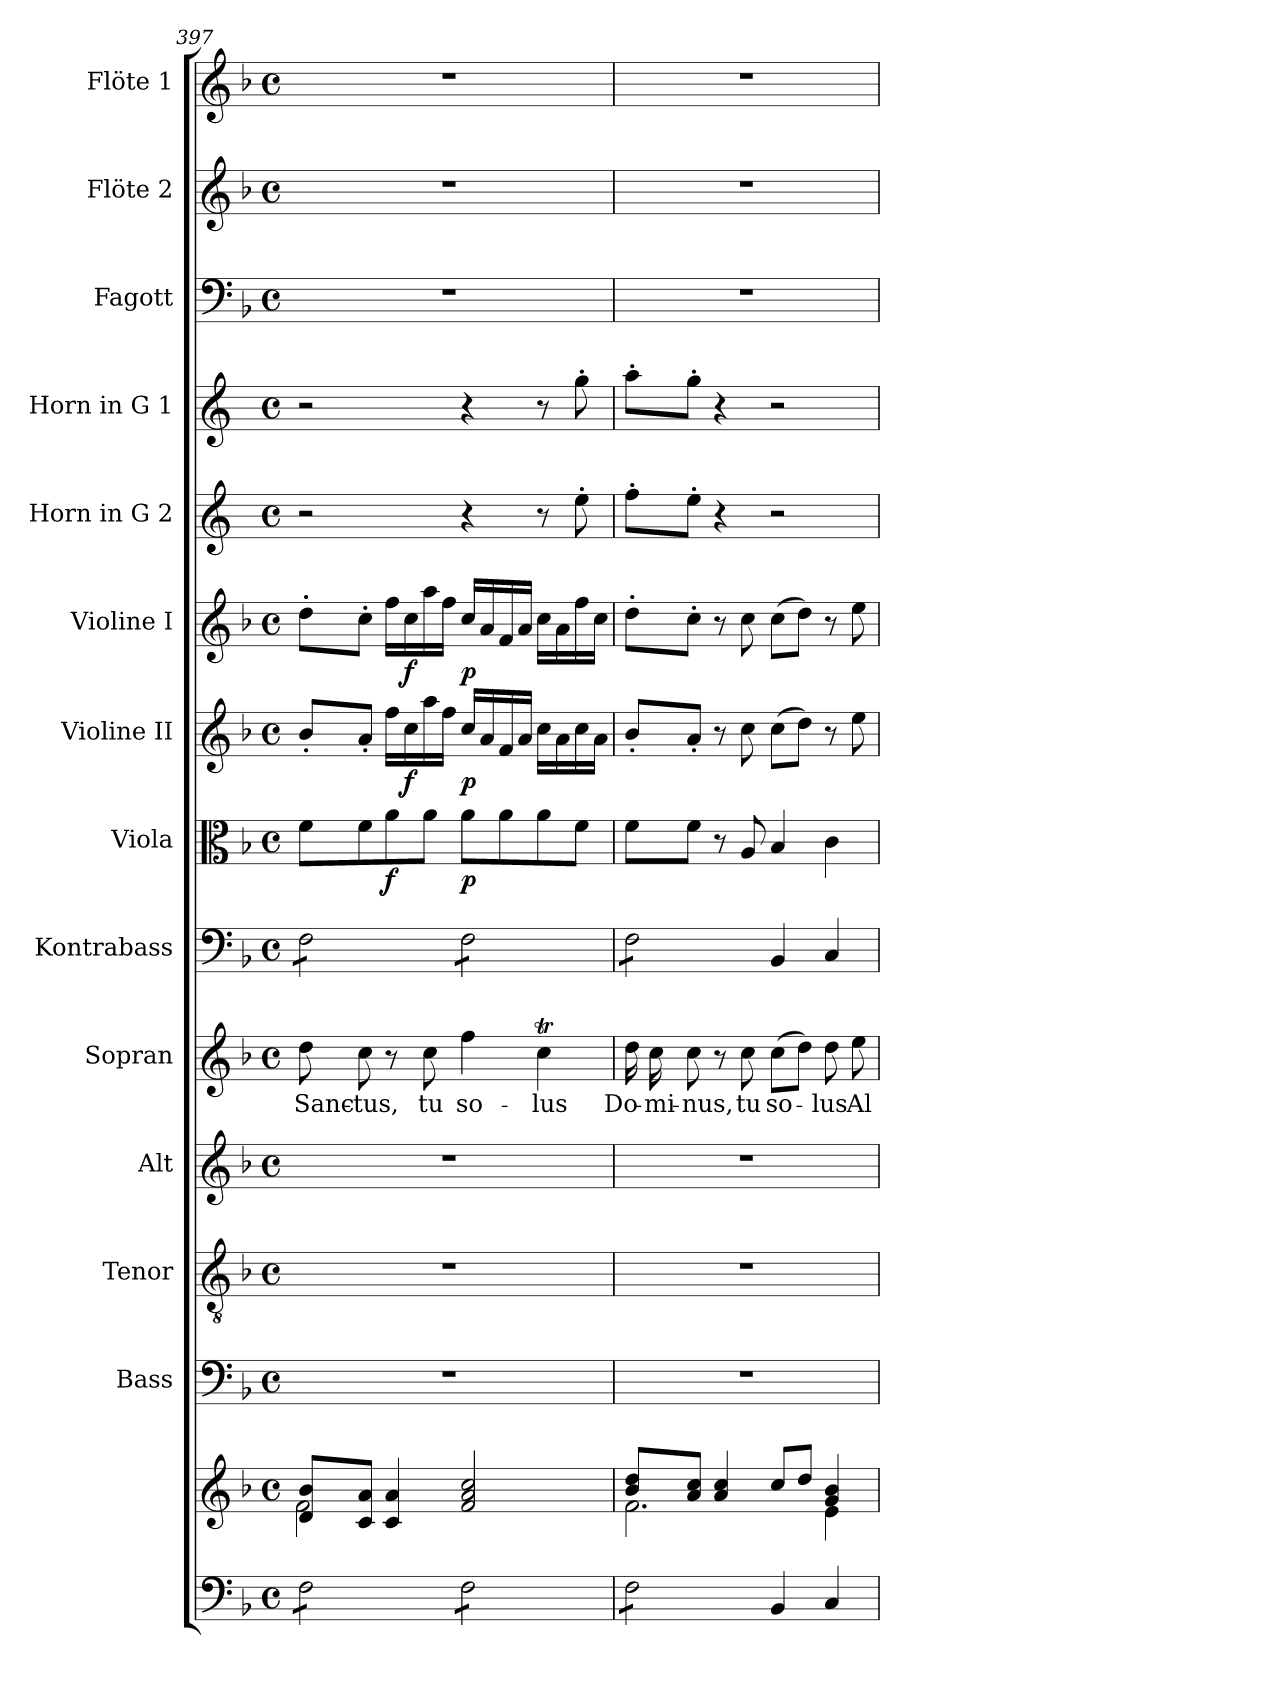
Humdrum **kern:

**kern	**kern	**kern	**kern	**kern	**kern	**text	**kern	**kern	**dynam	**kern	**dynam	**kern	**dynam	**kern	**kern	**kern	**kern	**kern
*part14	*part14	*part13	*part12	*part11	*part10	*part10	*part9	*part8	*part8	*part7	*part7	*part6	*part6	*part5	*part4	*part3	*part2	*part1
*staff15	*staff14	*staff13	*staff12	*staff11	*staff10	*staff10	*staff9	*staff8	*staff8	*staff7	*staff7	*staff6	*staff6	*staff5	*staff4	*staff3	*staff2	*staff1
*	*	*I"Bass	*I"Tenor	*I"Alt	*I"Sopran	*	*I"Kontrabass	*I"Viola	*	*I"Violine II	*	*I"Violine I	*	*I"Horn in G 2	*I"Horn in G 1	*I"Fagott	*I"Flöte 2	*I"Flöte 1
*	*	*I'B.	*I'T.	*I'A.	*I'S.	*	*I'Kb.	*I'Vla.	*	*I'Vl. II	*	*I'Vl. I	*	*	*	*I'Fg.	*I'Fl. 2	*I'Fl. 1
!!LO:PB:g=z
*clefF4	*clefG2	*clefF4	*clefGv2	*clefG2	*clefG2	*	*clefF4	*clefC3	*	*clefG2	*	*clefG2	*	*clefG2	*clefG2	*clefF4	*clefG2	*clefG2
*	*	*	*	*	*	*	*ITrd7c12	*	*	*	*	*	*	*ITrd4c7	*ITrd4c7	*	*	*
*k[b-]	*k[b-]	*k[b-]	*k[b-]	*k[b-]	*k[b-]	*	*k[b-]	*k[b-]	*	*k[b-]	*	*k[b-]	*	*k[b-]	*k[b-]	*k[b-]	*k[b-]	*k[b-]
*F:	*F:	*F:	*F:	*F:	*F:	*	*F:	*F:	*	*F:	*	*F:	*	*F:	*F:	*F:	*F:	*F:
*M4/4	*M4/4	*M4/4	*M4/4	*M4/4	*M4/4	*	*M4/4	*M4/4	*	*M4/4	*	*M4/4	*	*M4/4	*M4/4	*M4/4	*M4/4	*M4/4
*met(c)	*met(c)	*met(c)	*met(c)	*met(c)	*met(c)	*	*met(c)	*met(c)	*	*met(c)	*	*met(c)	*	*met(c)	*met(c)	*met(c)	*met(c)	*met(c)
=397	=397	=397	=397	=397	=397	=397	=397	=397	=397	=397	=397	=397	=397	=397	=397	=397	=397	=397
*	*^	*	*	*	*	*	*	*	*	*	*	*	*	*	*	*	*	*
!	!	!	!	!	!	!	!LO:LY:b	!	!	!	!	!	!	!	!	!	!	!	!
*tremolo	*	*	*	*	*	*	*	*	*	*	*	*	*	*	*	*	*	*	*
*	*	*	*	*	*	*	*	*tremolo	*	*	*	*	*	*	*	*	*	*	*
8F\L	8d/ 8b-/L	2f\	1r	1r	1r	8dd\	Sanc-	8FF\L	8f\L	.	8b-'</L	.	8dd'>\L	.	2r	2r	1r	1r	1r
!	!	!	!	!	!	!	!LO:LY:b	!	!	!	!	!	!	!	!	!	!	!	!
8F\	8c/ 8a/J	.	.	.	.	8cc\	-tus,	8FF\	8f\	.	8a'</J	.	8cc'>\J	.	.	.	.	.	.
!	!	!	!	!	!	!	!	!	!	!LO:DY:b	!	!	!	!	!	!	!	!	!
8F\	4c/ 4a/	.	.	.	.	8r	.	8FF\	8a\	f	16ff\LL	.	16ff\LL	.	.	.	.	.	.
!	!	!	!	!	!	!	!	!	!	!	!	!LO:DY:b	!	!LO:DY:b	!	!	!	!	!
.	.	.	.	.	.	.	.	.	.	.	16cc\	f	16cc\	f	.	.	.	.	.
!	!	!	!	!	!	!	!LO:LY:b	!	!	!	!	!	!	!	!	!	!	!	!
8F\J	.	.	.	.	.	8cc\	tu	8FF\J	8a\J	.	16aa\	.	16aa\	.	.	.	.	.	.
.	.	.	.	.	.	.	.	.	.	.	16ff\JJ	.	16ff\JJ	.	.	.	.	.	.
!	!	!	!	!	!	!	!LO:LY:b	!	!	!LO:DY:b	!	!LO:DY:b	!	!LO:DY:b	!	!	!	!	!
8F\L	2f/ 2a/ 2cc/	2ryy	.	.	.	4ff\	so-	8FF\L	8a\L	p	16cc/LL	p	16cc/LL	p	4r	4r	.	.	.
.	.	.	.	.	.	.	.	.	.	.	16a/	.	16a/	.	.	.	.	.	.
8F\	.	.	.	.	.	.	.	8FF\	8a\	.	16f/	.	16f/	.	.	.	.	.	.
.	.	.	.	.	.	.	.	.	.	.	16a/JJ	.	16a/JJ	.	.	.	.	.	.
!	!	!	!	!	!	!	!LO:LY:b	!	!	!	!	!	!	!	!	!	!	!	!
8F\	.	.	.	.	.	4ccT\	-lus	8FF\	8a\	.	16cc\LL	.	16cc\LL	.	8r	8r	.	.	.
.	.	.	.	.	.	.	.	.	.	.	16a\	.	16a\	.	.	.	.	.	.
8F\J	.	.	.	.	.	.	.	8FF\J	8f\J	.	16cc\	.	16ff\	.	8a'>\	8cc'>\	.	.	.
.	.	.	.	.	.	.	.	.	.	.	16a\JJ	.	16cc\JJ	.	.	.	.	.	.
=398	=398	=398	=398	=398	=398	=398	=398	=398	=398	=398	=398	=398	=398	=398	=398	=398	=398	=398	=398
!	!	!	!	!	!	!	!LO:LY:b	!	!	!	!	!	!	!	!	!	!	!	!
8F\L	8b-/ 8dd/L	2.f\	1r	1r	1r	16dd\	Do-	8FF\L	8f\L	.	8b-'</L	.	8dd'>\L	.	8b-'>\L	8dd'>\L	1r	1r	1r
!	!	!	!	!	!	!	!LO:LY:b	!	!	!	!	!	!	!	!	!	!	!	!
.	.	.	.	.	.	16cc\	-mi-	.	.	.	.	.	.	.	.	.	.	.	.
!	!	!	!	!	!	!	!LO:LY:b	!	!	!	!	!	!	!	!	!	!	!	!
8F\	8a/ 8cc/J	.	.	.	.	8cc\	-nus,	8FF\	8f\J	.	8a'</J	.	8cc'>\J	.	8a'>\J	8cc'>\J	.	.	.
8F\	4a/ 4cc/	.	.	.	.	8r	.	8FF\	8r	.	8r	.	8r	.	4r	4r	.	.	.
!	!	!	!	!	!	!	!LO:LY:b	!	!	!	!	!	!	!	!	!	!	!	!
8F\J	.	.	.	.	.	8cc\	tu	8FF\J	8A/	.	8cc\	.	8cc\	.	.	.	.	.	.
*	*	*	*	*	*	*	*	*Xtremolo	*	*	*	*	*	*	*	*	*	*	*
*Xtremolo	*	*	*	*	*	*	*	*	*	*	*	*	*	*	*	*	*	*	*
!	!	!	!	!	!	!	!LO:LY:b	!	!	!	!	!	!	!	!	!	!	!	!
4BB-/	8cc/L	.	.	.	.	(>8cc\L	so-	4BBB-/	4B-/	.	(>8cc\L	.	(>8cc\L	.	2r	2r	.	.	.
.	8dd/J	.	.	.	.	8dd\J)	.	.	.	.	8dd\J)	.	8dd\J)	.	.	.	.	.	.
!	!	!	!	!	!	!	!LO:LY:b	!	!	!	!	!	!	!	!	!	!	!	!
4C/	4g/ 4b-/	4e\	.	.	.	8dd\	-lus	4CC/	4c\	.	8r	.	8r	.	.	.	.	.	.
!	!	!	!	!	!	!	!LO:LY:b	!	!	!	!	!	!	!	!	!	!	!	!
.	.	.	.	.	.	8ee\	Al-	.	.	.	8ee\	.	8ee\	.	.	.	.	.	.
*	*v	*v	*	*	*	*	*	*	*	*	*	*	*	*	*	*	*	*	*
=	=	=	=	=	=	=	=	=	=	=	=	=	=	=	=	=	=	=
*-	*-	*-	*-	*-	*-	*-	*-	*-	*-	*-	*-	*-	*-	*-	*-	*-	*-	*-
